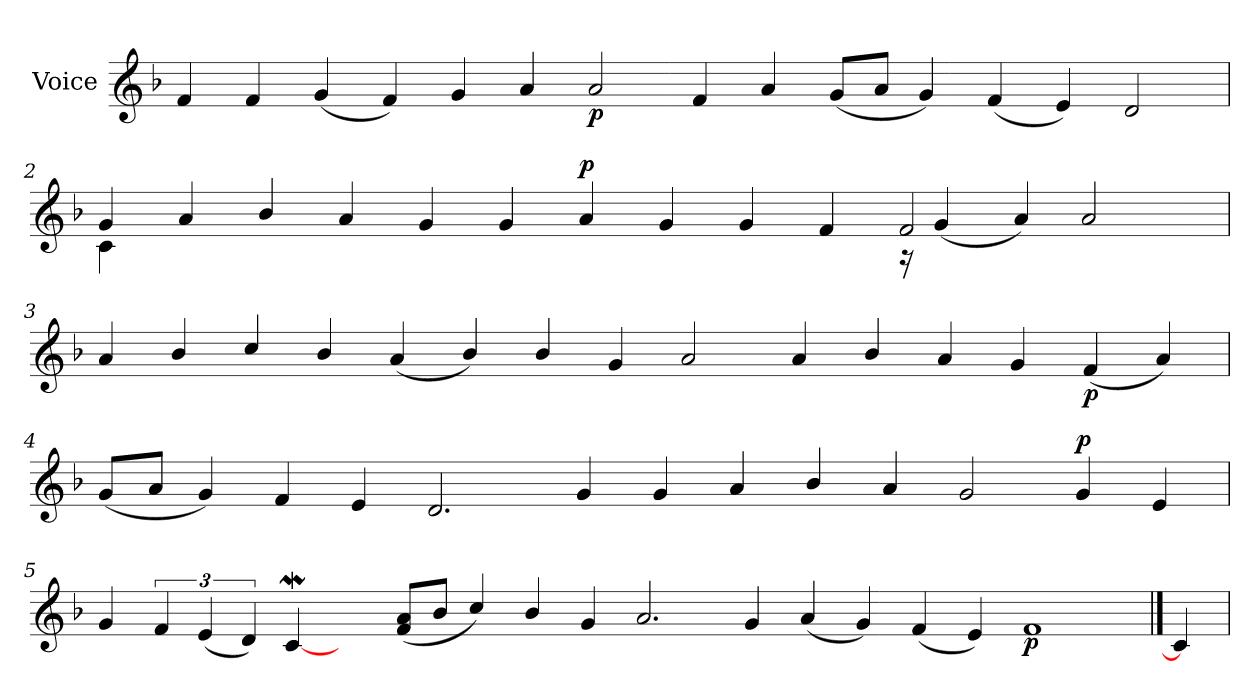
**kern	**dynam
*part1	*part1
*staff1	*staff1
*I"Voice	*
*I'V	*
*clefG2	*
*k[b-]	*
=1	=1
4f/	.
4f/	.
(>4g/	.
4f/)	.
4g/	.
4a/	.
!	!LO:DY:b
2a/	p
4f/	.
4a/	.
(>8g/L	.
8a/J	.
4g/)	.
(>4f/	.
4e/)	.
2d/	.
!!LO:LB:g=z
=2	=2
*^	*
4g/	4c\	.
4a/	4ryy	.
*v	*v	*
4b-/	.
4a/	.
4g/	.
4g/	.
!	!LO:DY:a
4a/	p
4g/	.
4g/	.
4f/	.
*^	*
2f/	16r	.
.	(>4g/	.
.	4a/)	.
2a/	.	.
.	4..ryy	.
*v	*v	*
!!LO:LB:g=z
=3	=3
4a/	.
4b-/	.
4cc/	.
4b-/	.
(>4a/	.
4b-/)	.
4b-/	.
4g/	.
2a/	.
4a/	.
4b-/	.
4a/	.
4g/	.
!	!LO:DY:b
(>4f/	p
4a/)	.
!!LO:LB:g=z
=4	=4
(>8g/L	.
8a/J	.
4g/)	.
4f/	.
4e/	.
2.d/	.
4g/	.
4g/	.
4a/	.
4b-/	.
4a/	.
2g/	.
!	!LO:DY:a
4g/	p
4e/	.
!!LO:LB:g=z
=5	=5
4g/	.
6f/	.
(>6e/	.
6d/)	.
[4cW/	.
4ryy	.
(>8f/ 8a/L	.
8b-/J	.
4cc/)	.
4b-/	.
4g/	.
2.a/	.
4g/	.
(>4a/	.
4g/)	.
(>4f/	.
4e/)	.
!	!LO:DY:b
1f	p
==6	==6
4c/]	.
=	=
*-	*-
